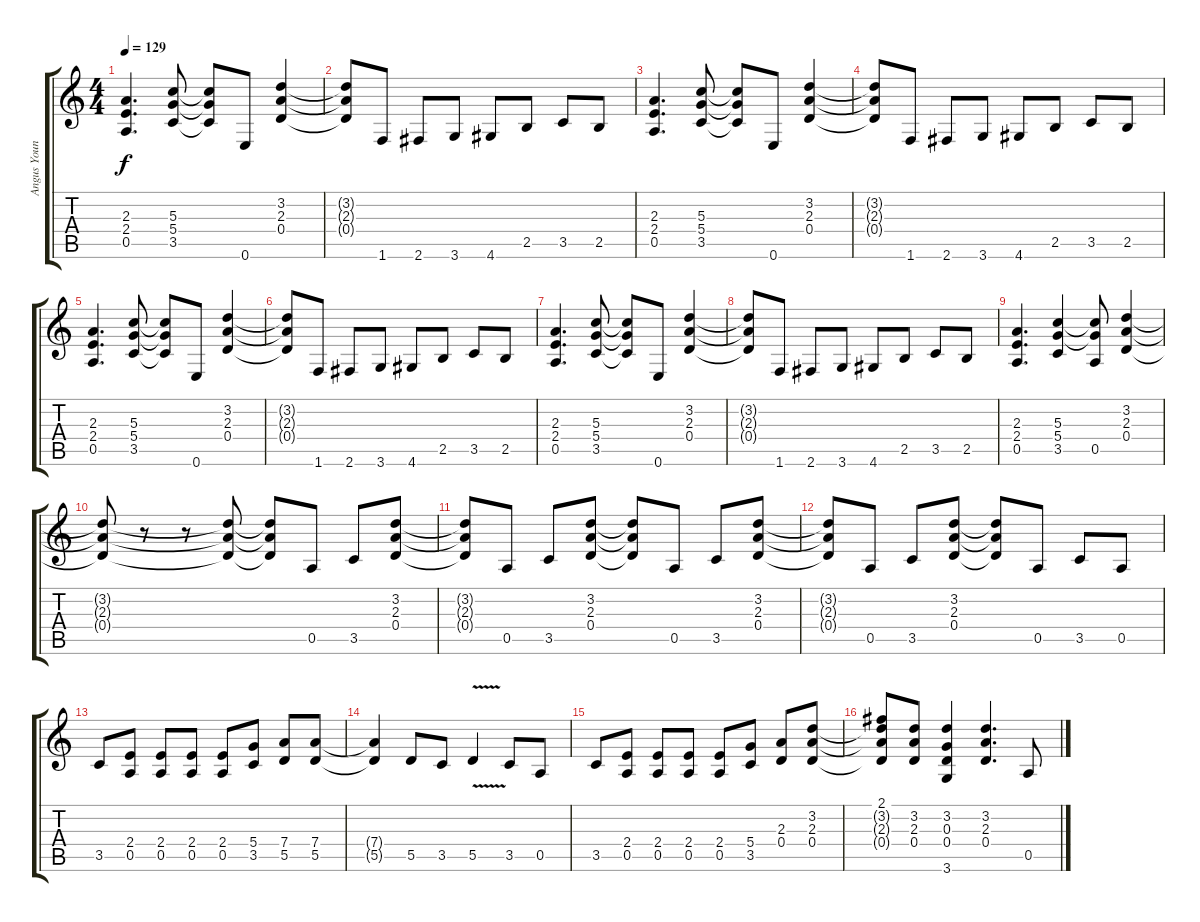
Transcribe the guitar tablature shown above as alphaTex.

\track ("Angus Young" "Angus Youn") {instrument distortionguitar}
\staff {score tabs}
\tuning (E4 B3 G3 D3 A2 E2) {hide}
\ts (4 4)
\tempo 129
\clef g2
\ks c
(2.3 2.4 0.5).4{d dy f} (5.3 5.4 3.5).8 (5.3{t} 5.4{t} 3.5{t}).8 0.6.8 (3.2 2.3 0.4).4 |
(3.2{t} 2.3{t} 0.4{t}).8 1.6.8 2.6.8 3.6.8 4.6.8 2.5.8 3.5.8 2.5.8 |
(2.3 2.4 0.5).4{d} (5.3 5.4 3.5).8 (5.3{t} 5.4{t} 3.5{t}).8 0.6.8 (3.2 2.3 0.4).4 |
(3.2{t} 2.3{t} 0.4{t}).8 1.6.8 2.6.8 3.6.8 4.6.8 2.5.8 3.5.8 2.5.8 |
(2.3 2.4 0.5).4{d} (5.3 5.4 3.5).8 (5.3{t} 5.4{t} 3.5{t}).8 0.6.8 (3.2 2.3 0.4).4 |
(3.2{t} 2.3{t} 0.4{t}).8 1.6.8 2.6.8 3.6.8 4.6.8 2.5.8 3.5.8 2.5.8 |
(2.3 2.4 0.5).4{d} (5.3 5.4 3.5).8 (5.3{t} 5.4{t} 3.5{t}).8 0.6.8 (3.2 2.3 0.4).4 |
(3.2{t} 2.3{t} 0.4{t}).8 1.6.8 2.6.8 3.6.8 4.6.8 2.5.8 3.5.8 2.5.8 |
(2.3 2.4 0.5).4{d} (5.3 5.4 3.5).4 (5.3{t} 5.4{t} 0.5).8 (3.2 2.3 0.4).4 |
(3.2{t} 2.3{t} 0.4{t}).8 r.8 r.8 (3.2{t} 2.3{t} 0.4{t}).8 (3.2{t} 2.3{t} 0.4{t}).8 0.5.8 3.5.8 (3.2 2.3 0.4).8 |
(3.2{t} 2.3{t} 0.4{t}).8{volume 15 balance 15} 0.5.8 3.5.8 (3.2 2.3 0.4).8 (3.2{t} 2.3{t} 0.4{t}).8 0.5.8 3.5.8 (3.2 2.3 0.4).8 |
(3.2{t} 2.3{t} 0.4{t}).8 0.5.8 3.5.8 (3.2 2.3 0.4).8 (3.2{t} 2.3{t} 0.4{t}).8 0.5.8 3.5.8 0.5.8 |
3.5.8 (2.4 0.5).8 (2.4 0.5).8 (2.4 0.5).8 (2.4 0.5).8 (5.4 3.5).8 (7.4 5.5).8 (7.4 5.5).8 |
(7.4{t} 5.5{t}).4 5.5.8 3.5.8 5.5{v}.4 3.5.8 0.5.8 |
3.5.8 (2.4 0.5).8 (2.4 0.5).8 (2.4 0.5).8 (2.4 0.5).8 (5.4 3.5).8 (2.3 0.4).8 (3.2 2.3 0.4).8 |
(2.1 3.2{t} 2.3{t} 0.4{t}).8 (3.2 2.3 0.4).8 (3.2 0.3 0.4 3.6).4 (3.2 2.3 0.4).4{d} 0.5.8
